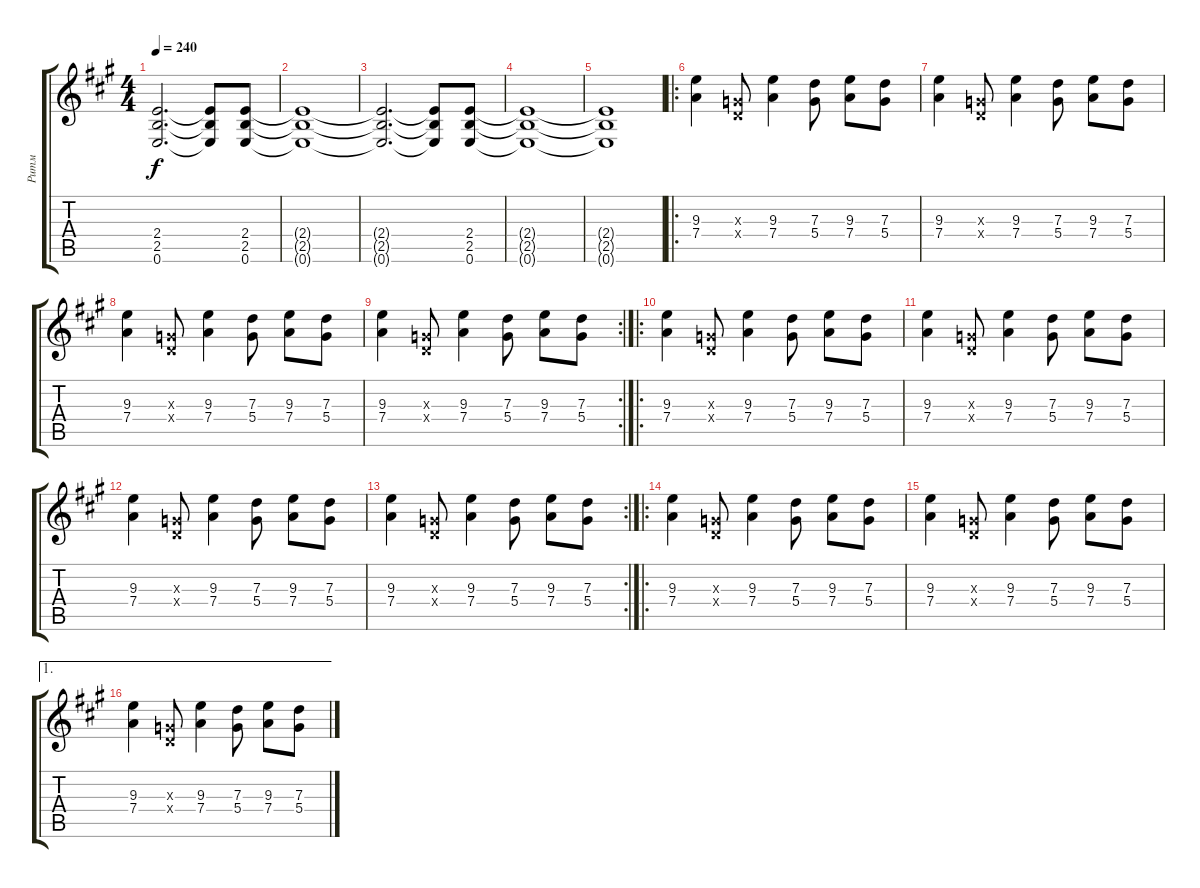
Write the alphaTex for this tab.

\track ("Ритм" "Ритм") {instrument distortionguitar}
\staff {score tabs}
\tuning (E4 B3 G3 D3 A2 E2) {hide}
\ts (4 4)
\tempo 240
\clef g2
\ks a
(2.4{t} 2.5{t} 0.6{t}).2{d dy f} (2.4{t} 2.5{t} 0.6{t}).8 (2.4 2.5 0.6).8 |
(2.4{t} 2.5{t} 0.6{t}).1 |
(2.4{t} 2.5{t} 0.6{t}).2{d} (2.4{t} 2.5{t} 0.6{t}).8 (2.4 2.5 0.6).8 |
(2.4{t} 2.5{t} 0.6{t}).1 |
(2.4{t} 2.5{t} 0.6{t}).1 |
\ro
(9.3 7.4).4 (0.3{x} 0.4{x}).8 (9.3 7.4).4 (7.3 5.4).8 (9.3 7.4).8 (7.3 5.4).8 |
(9.3 7.4).4 (0.3{x} 0.4{x}).8 (9.3 7.4).4 (7.3 5.4).8 (9.3 7.4).8 (7.3 5.4).8 |
(9.3 7.4).4 (0.3{x} 0.4{x}).8 (9.3 7.4).4 (7.3 5.4).8 (9.3 7.4).8 (7.3 5.4).8 |
\rc 2
(9.3 7.4).4 (0.3{x} 0.4{x}).8 (9.3 7.4).4 (7.3 5.4).8 (9.3 7.4).8 (7.3 5.4).8 |
\ro
(9.3 7.4).4 (0.3{x} 0.4{x}).8 (9.3 7.4).4 (7.3 5.4).8 (9.3 7.4).8 (7.3 5.4).8 |
(9.3 7.4).4 (0.3{x} 0.4{x}).8 (9.3 7.4).4 (7.3 5.4).8 (9.3 7.4).8 (7.3 5.4).8 |
(9.3 7.4).4 (0.3{x} 0.4{x}).8 (9.3 7.4).4 (7.3 5.4).8 (9.3 7.4).8 (7.3 5.4).8 |
\rc 2
(9.3 7.4).4 (0.3{x} 0.4{x}).8 (9.3 7.4).4 (7.3 5.4).8 (9.3 7.4).8 (7.3 5.4).8 |
\ro
(9.3 7.4).4 (0.3{x} 0.4{x}).8 (9.3 7.4).4 (7.3 5.4).8 (9.3 7.4).8 (7.3 5.4).8 |
(9.3 7.4).4 (0.3{x} 0.4{x}).8 (9.3 7.4).4 (7.3 5.4).8 (9.3 7.4).8 (7.3 5.4).8 |
\ae 1
(9.3 7.4).4 (0.3{x} 0.4{x}).8 (9.3 7.4).4 (7.3 5.4).8 (9.3 7.4).8 (7.3 5.4).8
